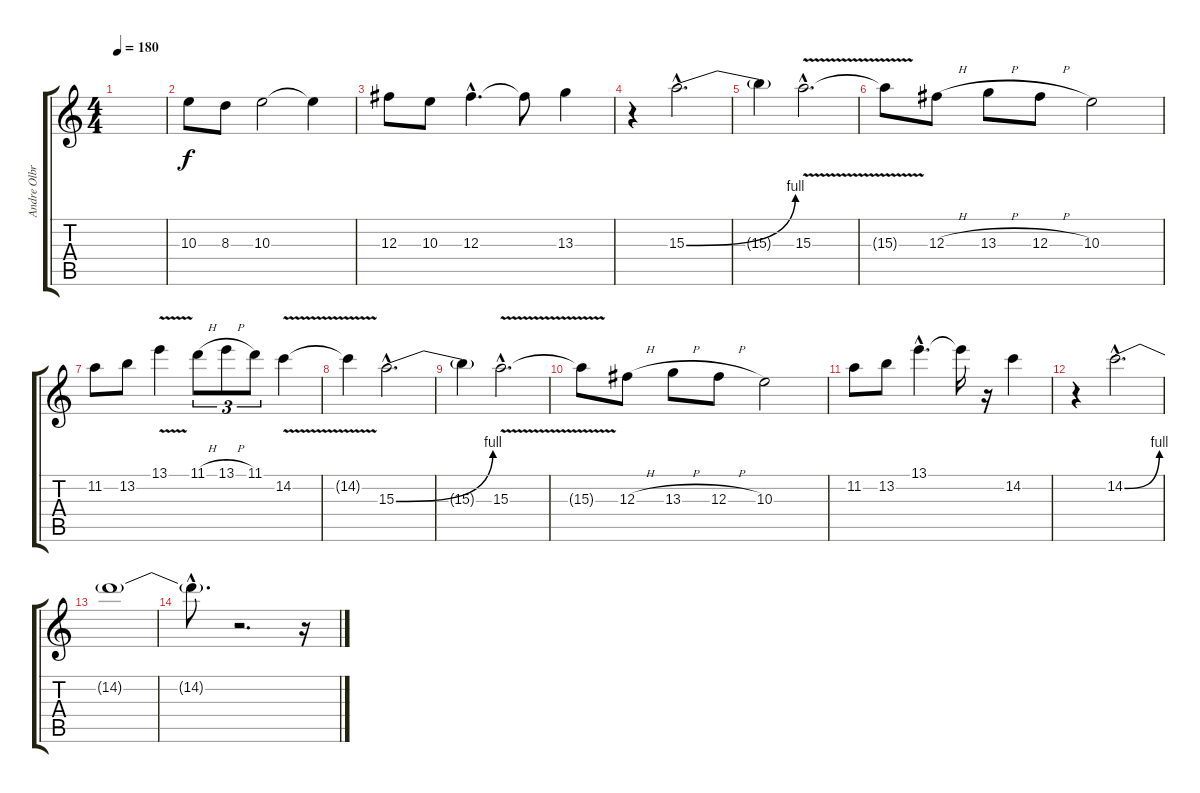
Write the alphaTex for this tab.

\track ("Andre Olbrich" "Andre Olbr") {instrument overdrivenguitar}
\staff {score tabs}
\tuning (Eb4 Bb3 Gb3 Db3 Ab2 Eb2) {hide}
\ts (4 4)
\tempo 180
\clef g2
\ks c
|
10.3.8 8.3.8 10.3.2 10.3{t}.4 |
12.3.8 10.3.8 12.3{hac}.4{d} 12.3{t}.8 13.3.4 |
r.4 15.3{be (bend 0 0 60 4) hac}.2{d} |
15.3{t}.4 15.3{v hac}.2{d} |
15.3{t}.8 12.3{h}.8 13.3{h}.8 12.3{h}.8 10.3.2 |
11.2.8 13.2.8 13.1{v}.4 11.1{h}.8{tu (3 2)} 13.1{h}.8{tu (3 2)} 11.1.8{tu (3 2)} 14.2{v}.4 |
14.2{t}.4 15.3{be (bend 0 0 60 4) hac}.2{d} |
15.3{t}.4 15.3{v hac}.2{d} |
15.3{t}.8 12.3{h}.8 13.3{h}.8 12.3{h}.8 10.3.2 |
11.2.8 13.2.8 13.1{hac}.4{d} 13.1{t}.16 r.16 14.2.4 |
r.4 14.2{be (bend 0 0 60 4) hac}.2{d} |
14.2{t}.1 |
14.2{hac t}.8{d} r.2{d} r.16
